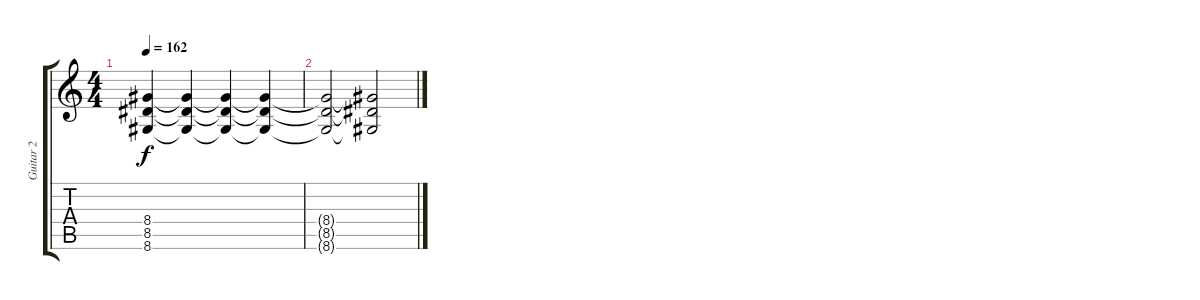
\track ("Guitar 2" "Guitar 2") {instrument distortionguitar}
\staff {score tabs}
\tuning (D4 A3 F3 C3 G2 C2) {hide}
\ts (4 4)
\tempo 162
\clef g2
\ks c
(8.4{t} 8.5{t} 8.6{t}).4{dy f volume 7} (8.4{t} 8.5{t} 8.6{t}).4{volume 6} (8.4{t} 8.5{t} 8.6{t}).4{volume 5} (8.4{t} 8.5{t} 8.6{t}).4{volume 4} |
(8.4{t} 8.5{t} 8.6{t}).2{volume 2} (8.4{t} 8.5{t} 8.6{t}).2{volume 1}
